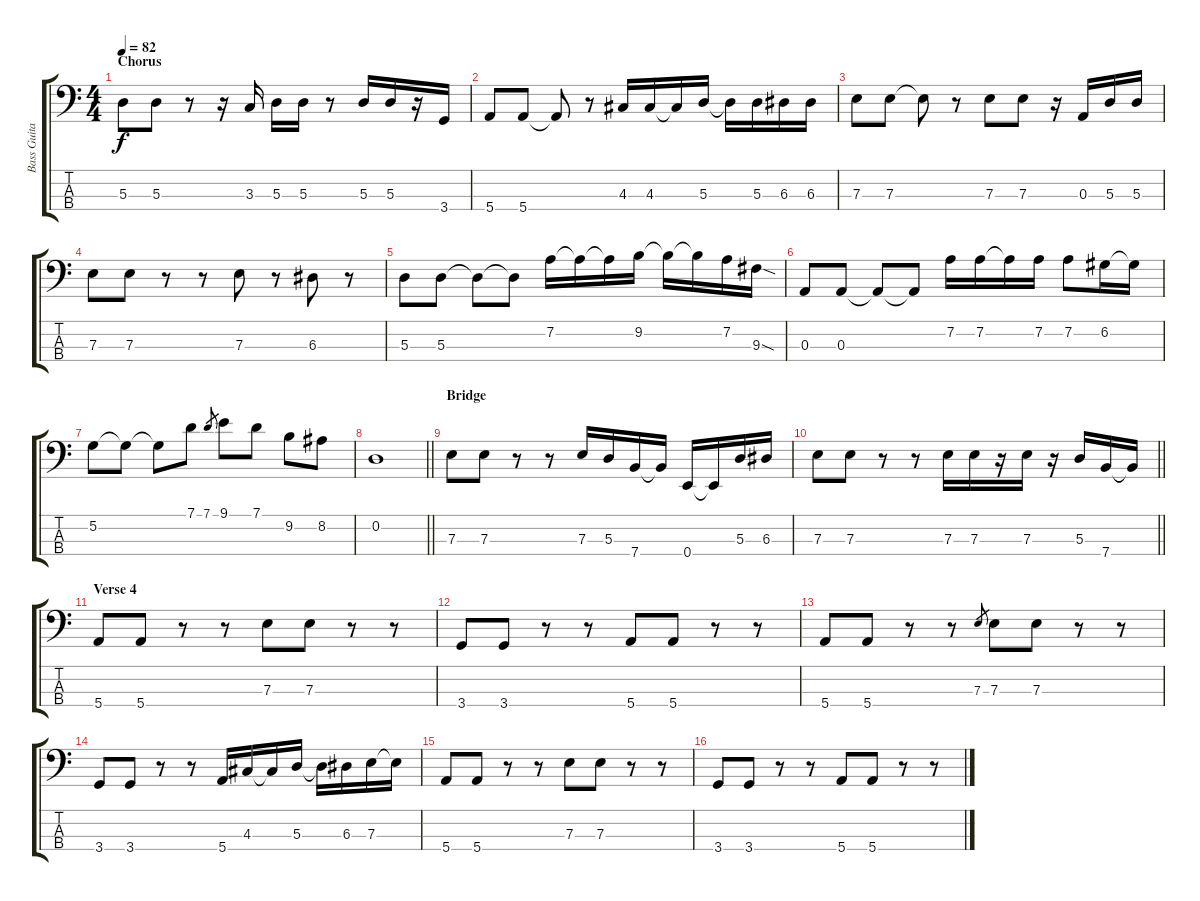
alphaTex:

\track ("Bass Guitar" "Bass Guita") {instrument electricbassfinger}
\staff {score tabs}
\tuning (G2 D2 A1 E1) {hide}
\ts (4 4)
\section ("" "Chorus")
\tempo 82
\clef f4
\ks c
5.3.8{dy f} 5.3.8 r.8 r.16 3.3.16 5.3.16 5.3.16 r.8 5.3.16 5.3.16 r.16 3.4.16 |
5.4.8 5.4.8 5.4{t}.8 r.8 4.3.16 4.3.16 4.3{t}.16 5.3.16 5.3{t}.16 5.3.16 6.3.16 6.3.16 |
7.3.8 7.3.8 7.3{t}.8 r.8 7.3.8 7.3.8 r.16 0.3.16 5.3.16 5.3.16 |
7.3.8 7.3.8 r.8 r.8 7.3.8 r.8 6.3.8 r.8 |
5.3.8 5.3.8 5.3{t}.8 5.3{t}.8 7.2.16 7.2{t}.16 7.2{t}.16 9.2.16 9.2{t}.16 9.2{t}.16 7.2.16 9.3{sod}.16 |
0.3.8 0.3.8 0.3{t}.8 0.3{t}.8 7.2.16 7.2.16 7.2{t}.16 7.2.16 7.2.8 6.2.16 6.2{t}.16 |
5.2.8 5.2{t}.8 5.2{t}.8 7.1.8 7.1.8{gr} 9.1.8 7.1.8 9.2.8 8.2.8 |
\barLineRight lightlight
0.2.1 |
\section ("" "Bridge")
7.3.8 7.3.8 r.8 r.8 7.3.16 5.3.16 7.4.16 7.4{t}.16 0.4.16 0.4{t}.16 5.3.16 6.3.16 |
\barLineRight lightlight
7.3.8 7.3.8 r.8 r.8 7.3.16 7.3.16 r.16 7.3.16 r.16 5.3.16 7.4.16 7.4{t}.16 |
\section ("" "Verse 4")
5.4.8 5.4.8 r.8 r.8 7.3.8 7.3.8 r.8 r.8 |
3.4.8 3.4.8 r.8 r.8 5.4.8 5.4.8 r.8 r.8 |
5.4.8 5.4.8 r.8 r.8 7.3.8{gr} 7.3.8 7.3.8 r.8 r.8 |
3.4.8 3.4.8 r.8 r.8 5.4.16 4.3.16 4.3{t}.16 5.3.16 5.3{t}.16 6.3.16 7.3.16 7.3{t}.16 |
5.4.8 5.4.8 r.8 r.8 7.3.8 7.3.8 r.8 r.8 |
3.4.8 3.4.8 r.8 r.8 5.4.8 5.4.8 r.8 r.8
